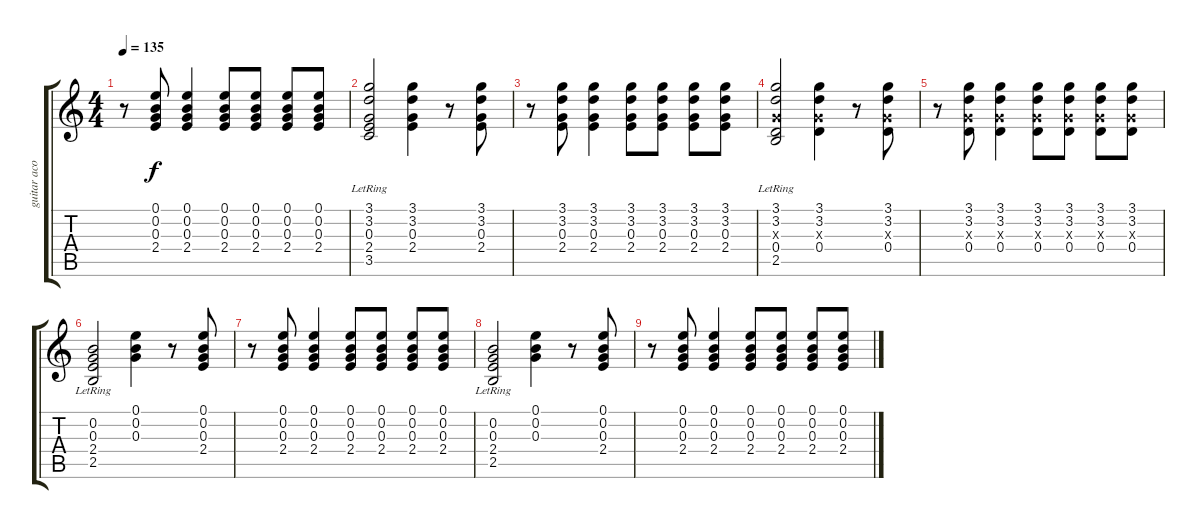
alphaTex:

\track ("guitar acoustic (aril)" "guitar aco") {instrument acousticguitarsteel}
\staff {score tabs}
\tuning (E4 B3 G3 D3 A2 E2) {hide}
\ts (4 4)
\tempo 135
\clef g2
\ks c
r.8{dy f} (0.1 0.2 0.3 2.4).8 (0.1 0.2 0.3 2.4).4 (0.1 0.2 0.3 2.4).8 (0.1 0.2 0.3 2.4).8 (0.1 0.2 0.3 2.4).8 (0.1 0.2 0.3 2.4).8 |
(3.1{lr} 3.2 0.3 2.4 3.5).2 (3.1 3.2 0.3 2.4).4 r.8 (3.1 3.2 0.3 2.4).8 |
r.8 (3.1 3.2 0.3 2.4).8 (3.1 3.2 0.3 2.4).4 (3.1 3.2 0.3 2.4).8 (3.1 3.2 0.3 2.4).8 (3.1 3.2 0.3 2.4).8 (3.1 3.2 0.3 2.4).8 |
(3.1 3.2 0.3{x} 0.4{lr} 2.5).2 (3.1 3.2 0.3{x} 0.4).4 r.8 (3.1 3.2 0.3{x} 0.4).8 |
r.8 (3.1 3.2 0.3{x} 0.4).8 (3.1 3.2 0.3{x} 0.4).4 (3.1 3.2 0.3{x} 0.4).8 (3.1 3.2 0.3{x} 0.4).8 (3.1 3.2 0.3{x} 0.4).8 (3.1 3.2 0.3{x} 0.4).8 |
(0.2{lr} 0.3 2.4 2.5).2 (0.1 0.2 0.3).4 r.8 (0.1 0.2 0.3 2.4).8 |
r.8 (0.1 0.2 0.3 2.4).8 (0.1 0.2 0.3 2.4).4 (0.1 0.2 0.3 2.4).8 (0.1 0.2 0.3 2.4).8 (0.1 0.2 0.3 2.4).8 (0.1 0.2 0.3 2.4).8 |
(0.2{lr} 0.3 2.4 2.5).2 (0.1 0.2 0.3).4 r.8 (0.1 0.2 0.3 2.4).8 |
r.8 (0.1 0.2 0.3 2.4).8 (0.1 0.2 0.3 2.4).4 (0.1 0.2 0.3 2.4).8 (0.1 0.2 0.3 2.4).8 (0.1 0.2 0.3 2.4).8 (0.1 0.2 0.3 2.4).8
